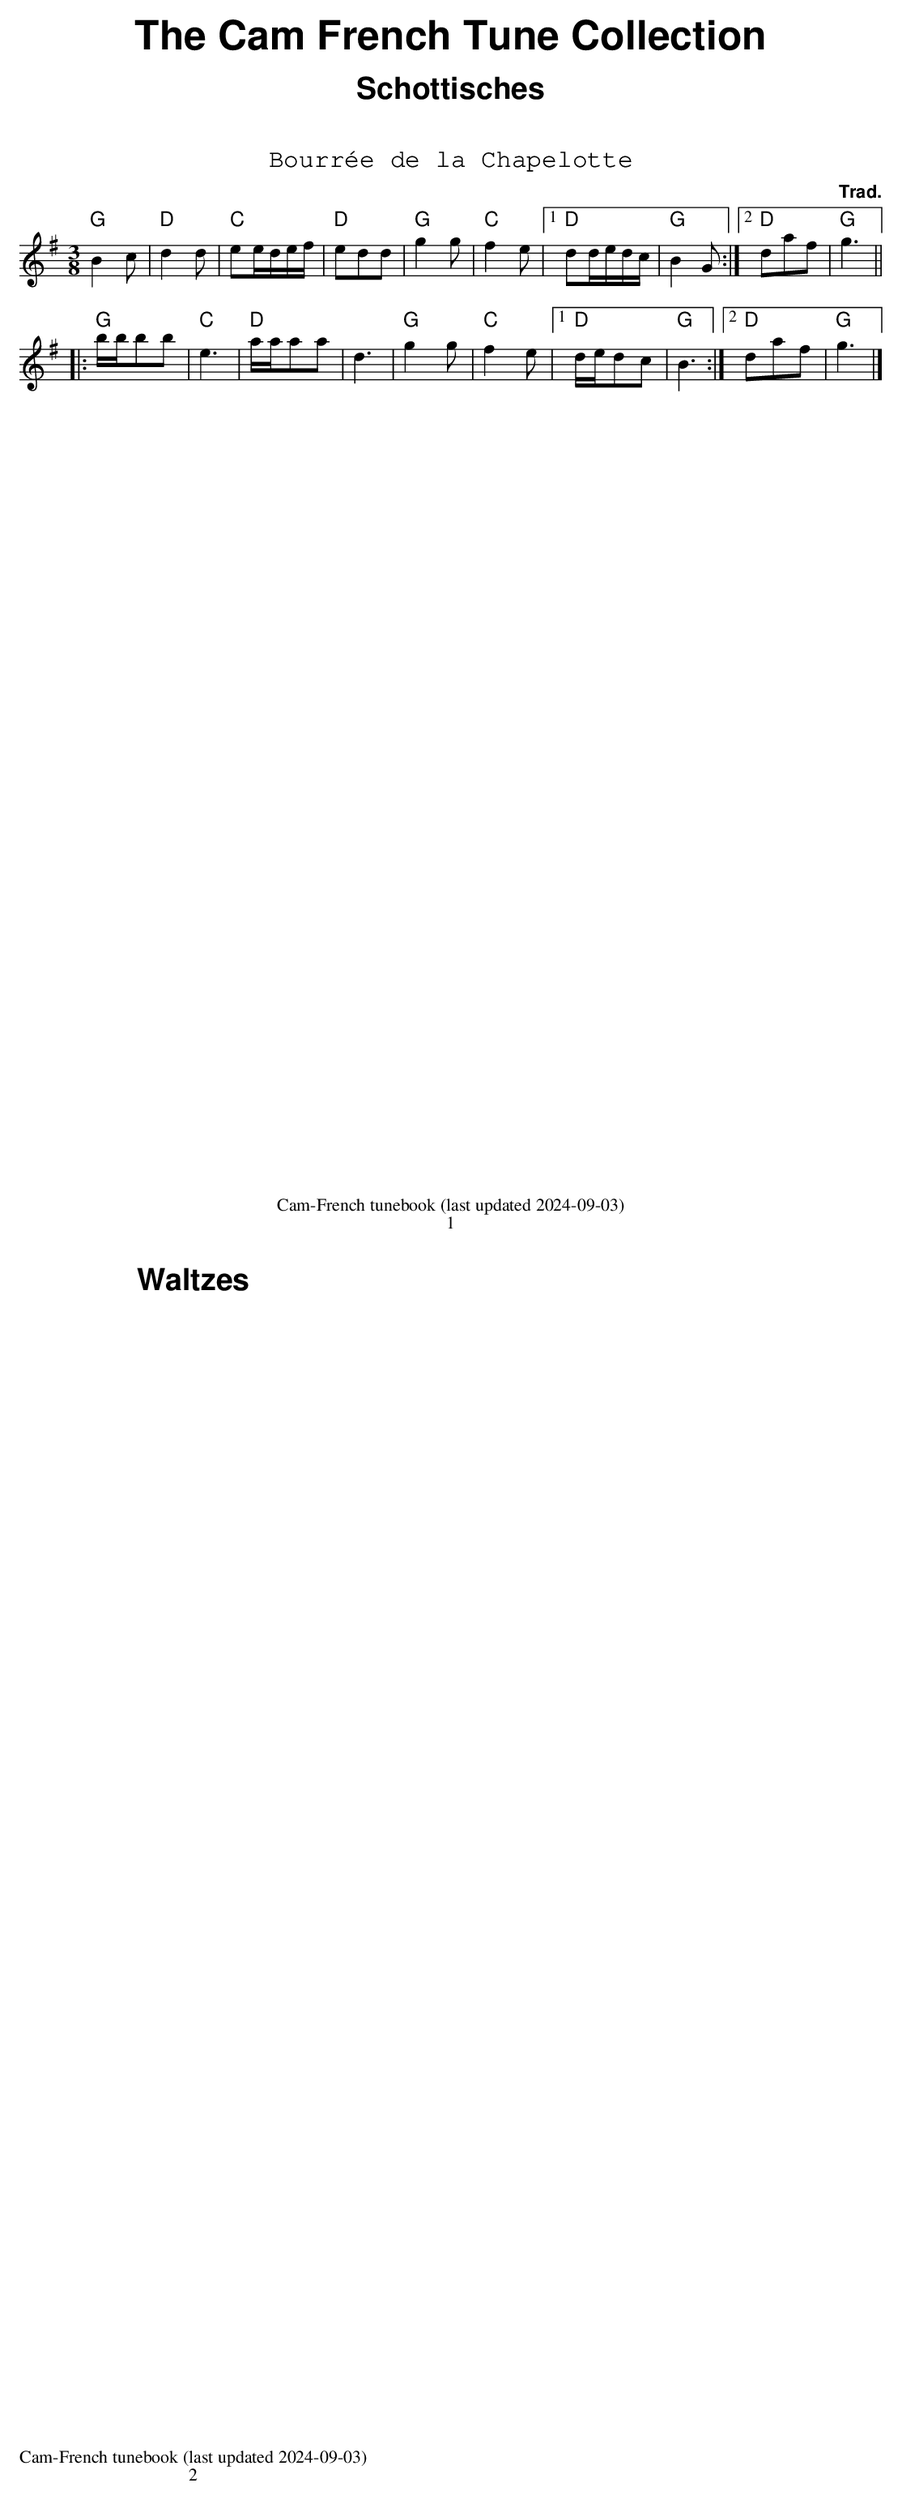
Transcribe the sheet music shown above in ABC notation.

X:1
T:Bourrée de la Chapelotte
C:Trad.
M:3/8
K:G
"G"B4 c2|"D"d4 d2|"C"e2edef|"D"e2d2d2|"G"g4g2|"C"f4e2|[1 "D"d2dedc|"G"B4 G2:|[2 "D"d2a2f2|"G"g6||
|: "G"bbb2b2|"C"e6|"D"aaa2a2|d6|"G"g4g2|"C"f4e2|[1 "D"ded2c2|"G"B6:|[2 "D"d2a2f2|"G"g6|]
